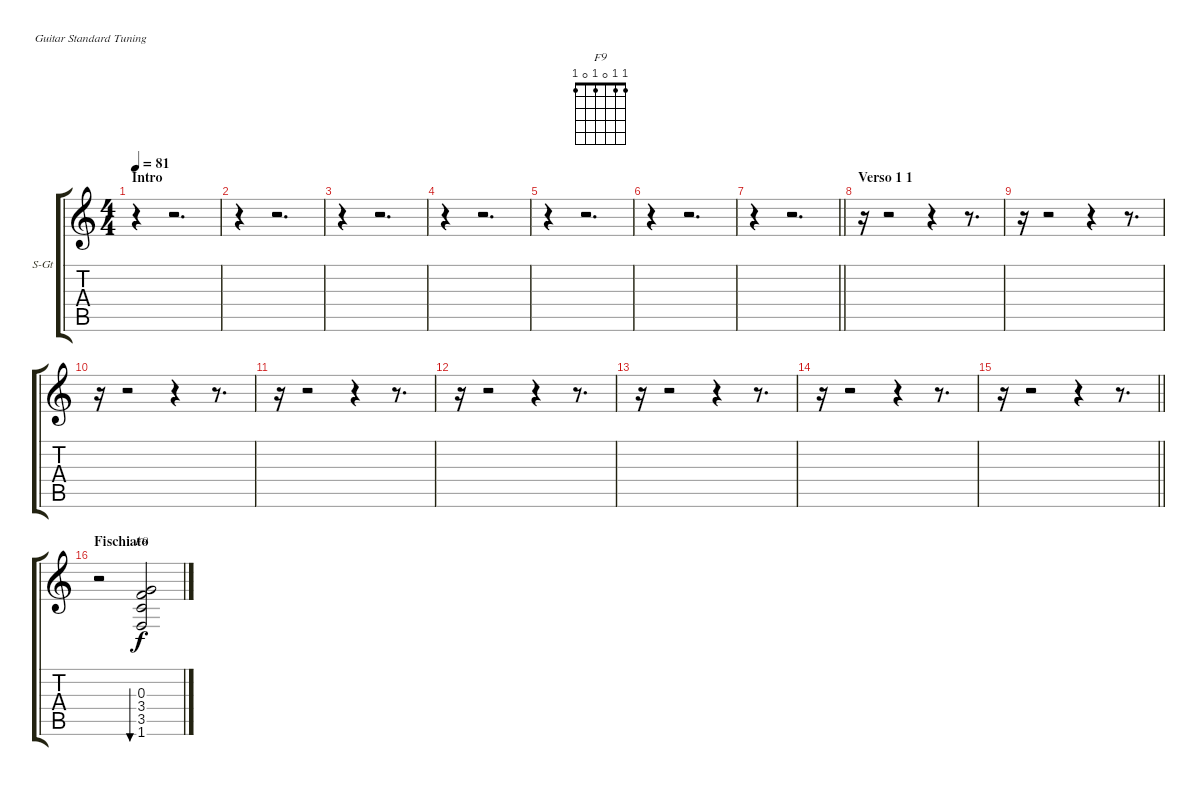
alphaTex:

\bracketExtendMode groupsimilarinstruments
\firstSystemTrackNameOrientation horizontal
\otherSystemsTrackNameOrientation horizontal
\track ("Chitarra Classica Rudolf" "S-Gt") {instrument acousticguitarsteel}
\staff {score tabs}
\tuning (E4 B3 G3 D3 A2 E2)
\chord ("F9" 1 1 0 1 0 1) {showfingering false}
\ts (4 4)
\beaming (8 2 2 2 2)
\section ("" "Intro")
\tempo 81
\clef g2
\ks c
r.4{dy f instrument acousticguitarsteel} r.2{d} |
r.4 r.2{d} |
r.4 r.2{d} |
r.4 r.2{d} |
r.4 r.2{d} |
r.4 r.2{d} |
\barLineRight lightlight
r.4 r.2{d} |
\section ("" "Verso 1 1")
r.16 r.2 r.4 r.8{d} |
r.16 r.2 r.4 r.8{d} |
r.16 r.2 r.4 r.8{d} |
r.16 r.2 r.4 r.8{d} |
r.16 r.2 r.4 r.8{d} |
r.16 r.2 r.4 r.8{d} |
r.16 r.2 r.4 r.8{d} |
\barLineRight lightlight
r.16 r.2 r.4 r.8{d} |
\section ("" "Fischiato")
r.2 (0.3 3.4 3.5 1.6).2{bu 120 ch "F9"}
